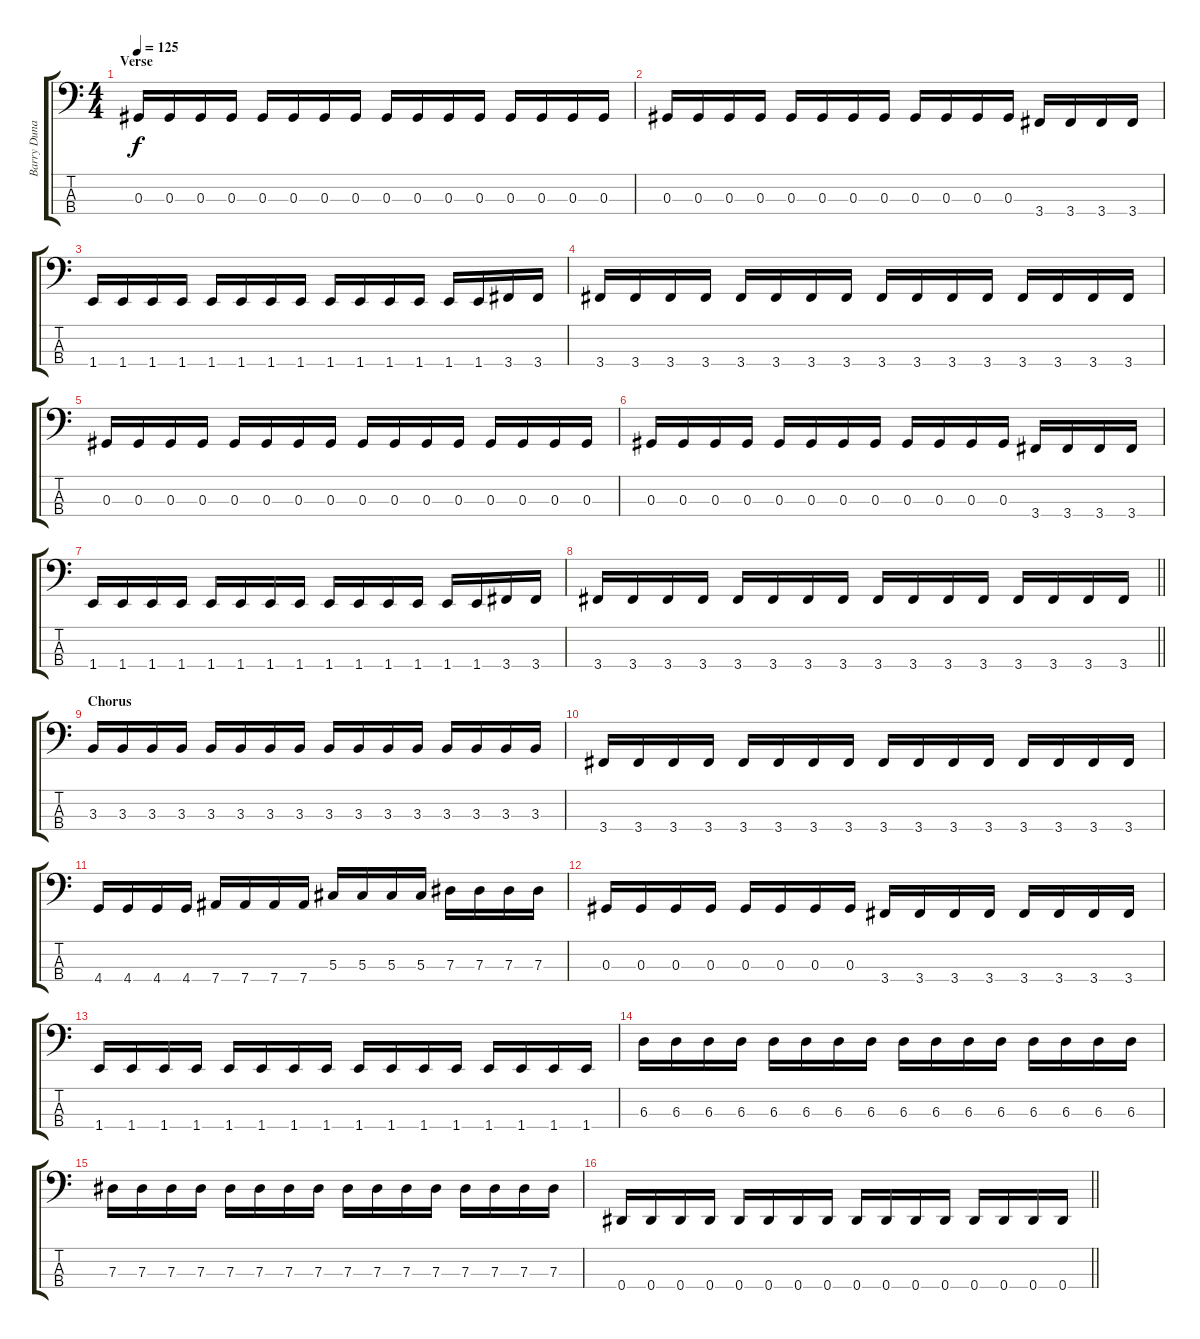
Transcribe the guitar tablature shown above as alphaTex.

\track ("Barry Dunaway" "Barry Duna") {instrument electricbassfinger}
\staff {score tabs}
\tuning (Gb2 Db2 Ab1 Eb1) {hide}
\ts (4 4)
\section ("" "Verse")
\tempo 125
\clef f4
\ks c
0.3.16{dy f} 0.3.16 0.3.16 0.3.16 0.3.16 0.3.16 0.3.16 0.3.16 0.3.16 0.3.16 0.3.16 0.3.16 0.3.16 0.3.16 0.3.16 0.3.16 |
0.3.16 0.3.16 0.3.16 0.3.16 0.3.16 0.3.16 0.3.16 0.3.16 0.3.16 0.3.16 0.3.16 0.3.16 3.4.16 3.4.16 3.4.16 3.4.16 |
1.4.16 1.4.16 1.4.16 1.4.16 1.4.16 1.4.16 1.4.16 1.4.16 1.4.16 1.4.16 1.4.16 1.4.16 1.4.16 1.4.16 3.4.16 3.4.16 |
3.4.16 3.4.16 3.4.16 3.4.16 3.4.16 3.4.16 3.4.16 3.4.16 3.4.16 3.4.16 3.4.16 3.4.16 3.4.16 3.4.16 3.4.16 3.4.16 |
0.3.16 0.3.16 0.3.16 0.3.16 0.3.16 0.3.16 0.3.16 0.3.16 0.3.16 0.3.16 0.3.16 0.3.16 0.3.16 0.3.16 0.3.16 0.3.16 |
0.3.16 0.3.16 0.3.16 0.3.16 0.3.16 0.3.16 0.3.16 0.3.16 0.3.16 0.3.16 0.3.16 0.3.16 3.4.16 3.4.16 3.4.16 3.4.16 |
1.4.16 1.4.16 1.4.16 1.4.16 1.4.16 1.4.16 1.4.16 1.4.16 1.4.16 1.4.16 1.4.16 1.4.16 1.4.16 1.4.16 3.4.16 3.4.16 |
\barLineRight lightlight
3.4.16 3.4.16 3.4.16 3.4.16 3.4.16 3.4.16 3.4.16 3.4.16 3.4.16 3.4.16 3.4.16 3.4.16 3.4.16 3.4.16 3.4.16 3.4.16 |
\section ("" "Chorus")
3.3.16 3.3.16 3.3.16 3.3.16 3.3.16 3.3.16 3.3.16 3.3.16 3.3.16 3.3.16 3.3.16 3.3.16 3.3.16 3.3.16 3.3.16 3.3.16 |
3.4.16 3.4.16 3.4.16 3.4.16 3.4.16 3.4.16 3.4.16 3.4.16 3.4.16 3.4.16 3.4.16 3.4.16 3.4.16 3.4.16 3.4.16 3.4.16 |
4.4.16 4.4.16 4.4.16 4.4.16 7.4.16 7.4.16 7.4.16 7.4.16 5.3.16 5.3.16 5.3.16 5.3.16 7.3.16 7.3.16 7.3.16 7.3.16 |
0.3.16 0.3.16 0.3.16 0.3.16 0.3.16 0.3.16 0.3.16 0.3.16 3.4.16 3.4.16 3.4.16 3.4.16 3.4.16 3.4.16 3.4.16 3.4.16 |
1.4.16 1.4.16 1.4.16 1.4.16 1.4.16 1.4.16 1.4.16 1.4.16 1.4.16 1.4.16 1.4.16 1.4.16 1.4.16 1.4.16 1.4.16 1.4.16 |
6.3.16 6.3.16 6.3.16 6.3.16 6.3.16 6.3.16 6.3.16 6.3.16 6.3.16 6.3.16 6.3.16 6.3.16 6.3.16 6.3.16 6.3.16 6.3.16 |
7.3.16 7.3.16 7.3.16 7.3.16 7.3.16 7.3.16 7.3.16 7.3.16 7.3.16 7.3.16 7.3.16 7.3.16 7.3.16 7.3.16 7.3.16 7.3.16 |
\barLineRight lightlight
0.4.16 0.4.16 0.4.16 0.4.16 0.4.16 0.4.16 0.4.16 0.4.16 0.4.16 0.4.16 0.4.16 0.4.16 0.4.16 0.4.16 0.4.16 0.4.16
